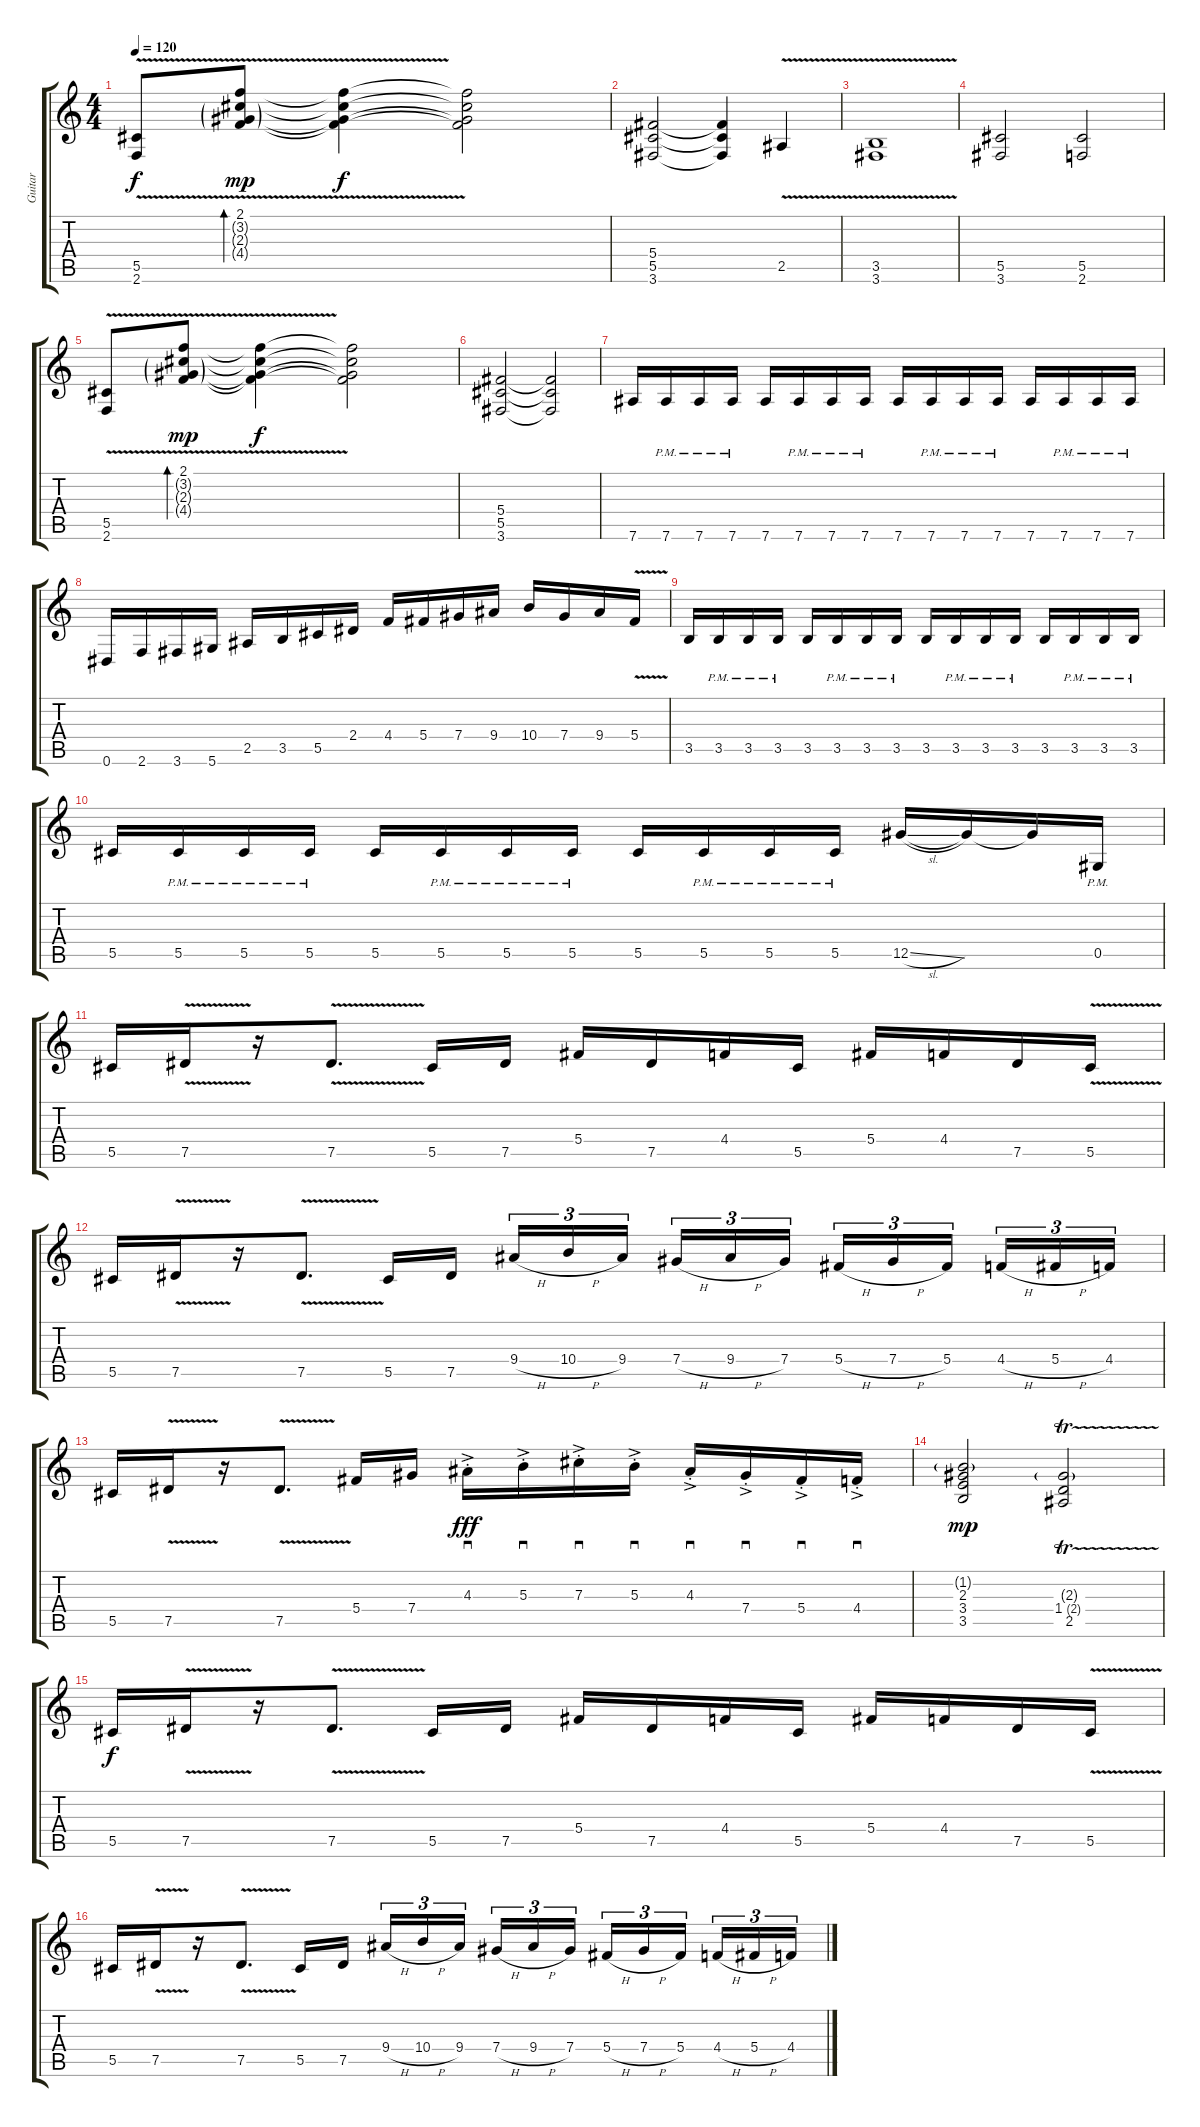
\track ("Guitar" "Guitar") {instrument overdrivenguitar}
\staff {score tabs}
\tuning (Eb4 Bb3 Gb3 Db3 Ab2 Eb2) {hide}
\ts (4 4)
\tempo 120
\clef g2
\ks c
(5.5{v} 2.6{v}).8{dy f} (2.1{v} 3.2{g} 2.3{g} 4.4{g}).8{bd 480 dy mp} (2.1{t} 3.2{t} 2.3{t} 4.4{t}).4{dy f} (2.1{t} 3.2{t} 2.3{t} 4.4{t}).2 |
(5.4 5.5 3.6).2 (5.4{t} 5.5{t} 3.6{t}).4 2.5{v}.4 |
(3.5{v} 3.6).1 |
(5.5 3.6).2 (5.5 2.6).2 |
(5.5{v} 2.6{v}).8 (2.1{v} 3.2{g} 2.3{g} 4.4{g}).8{bd 480 dy mp} (2.1{t} 3.2{t} 2.3{t} 4.4{t}).4{dy f} (2.1{t} 3.2{t} 2.3{t} 4.4{t}).2 |
(5.4 5.5 3.6).2 (5.4{t} 5.5{t} 3.6{t}).2 |
7.6.16 7.6{pm}.16 7.6{pm}.16 7.6{pm}.16 7.6.16 7.6{pm}.16 7.6{pm}.16 7.6{pm}.16 7.6.16 7.6{pm}.16 7.6{pm}.16 7.6{pm}.16 7.6.16 7.6{pm}.16 7.6{pm}.16 7.6{pm}.16 |
0.6.16 2.6.16 3.6.16 5.6.16 2.5.16 3.5.16 5.5.16 2.4.16 4.4.16 5.4.16 7.4.16 9.4.16 10.4.16 7.4.16 9.4.16 5.4{v}.16 |
3.5.16 3.5{pm}.16 3.5{pm}.16 3.5{pm}.16 3.5.16 3.5{pm}.16 3.5{pm}.16 3.5{pm}.16 3.5.16 3.5{pm}.16 3.5{pm}.16 3.5{pm}.16 3.5.16 3.5{pm}.16 3.5{pm}.16 3.5{pm}.16 |
5.5.16 5.5{pm}.16 5.5{pm}.16 5.5{pm}.16 5.5.16 5.5{pm}.16 5.5{pm}.16 5.5{pm}.16 5.5.16 5.5{pm}.16 5.5{pm}.16 5.5{pm}.16 12.5{sl}.16 12.5{t}.16 12.5{t}.16 0.5{pm}.16 |
5.5.16 7.5{v}.16 r.16 7.5{v}.8{d} 5.5.16 7.5.16 5.4.16 7.5.16 4.4.16 5.5.16 5.4.16 4.4.16 7.5.16 5.5{v}.16 |
5.5.16 7.5{v}.16 r.16 7.5{v}.8{d} 5.5.16 7.5.16 9.4{h}.16{tu (3 2)} 10.4{h}.16{tu (3 2)} 9.4.16{tu (3 2) beam splitsecondary} 7.4{h}.16{tu (3 2)} 9.4{h}.16{tu (3 2)} 7.4.16{tu (3 2)} 5.4{h}.16{tu (3 2)} 7.4{h}.16{tu (3 2)} 5.4.16{tu (3 2) beam splitsecondary} 4.4{h}.16{tu (3 2)} 5.4{h}.16{tu (3 2)} 4.4.16{tu (3 2)} |
5.5.16 7.5{v}.16 r.16 7.5{v}.8{d} 5.4.16 7.4.16 4.3{ac st}.16{sd dy fff} 5.3{ac st}.16{sd} 7.3{ac st}.16{sd} 5.3{ac st}.16{sd} 4.3{ac st}.16{sd} 7.4{ac st}.16{sd} 5.4{ac st}.16{sd} 4.4{ac st}.16{sd} |
(1.2{g} 2.3 3.4 3.5).2{dy mp} (2.3{g} 1.4{tr (2 32)} 2.5).2 |
5.5.16{dy f} 7.5{v}.16 r.16 7.5{v}.8{d} 5.5.16 7.5.16 5.4.16 7.5.16 4.4.16 5.5.16 5.4.16 4.4.16 7.5.16 5.5{v}.16 |
5.5.16 7.5{v}.16 r.16 7.5{v}.8{d} 5.5.16 7.5.16 9.4{h}.16{tu (3 2)} 10.4{h}.16{tu (3 2)} 9.4.16{tu (3 2) beam splitsecondary} 7.4{h}.16{tu (3 2)} 9.4{h}.16{tu (3 2)} 7.4.16{tu (3 2)} 5.4{h}.16{tu (3 2)} 7.4{h}.16{tu (3 2)} 5.4.16{tu (3 2) beam splitsecondary} 4.4{h}.16{tu (3 2)} 5.4{h}.16{tu (3 2)} 4.4.16{tu (3 2)}
